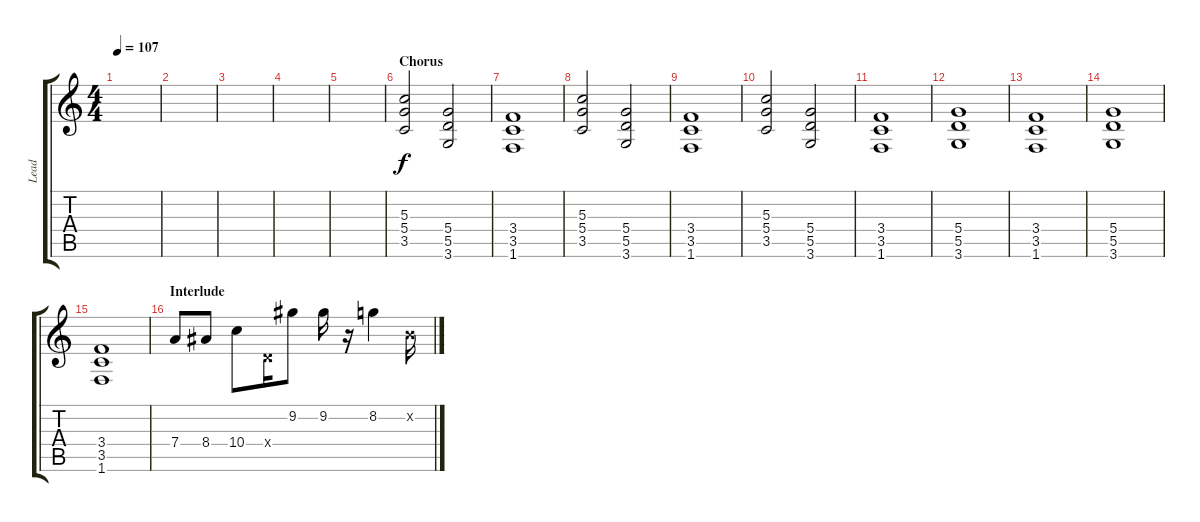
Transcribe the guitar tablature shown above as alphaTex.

\track ("Lead" "Lead") {instrument distortionguitar}
\staff {score tabs}
\tuning (E4 B3 G3 D3 A2 E2) {hide}
\ts (4 4)
\tempo 107
\clef g2
\ks c
|
|
|
|
|
\section ("" "Chorus")
(5.3 5.4 3.5).2 (5.4 5.5 3.6).2 |
(3.4 3.5 1.6).1 |
(5.3 5.4 3.5).2 (5.4 5.5 3.6).2 |
(3.4 3.5 1.6).1 |
(5.3 5.4 3.5).2 (5.4 5.5 3.6).2 |
(3.4 3.5 1.6).1 |
(5.4 5.5 3.6).1 |
(3.4 3.5 1.6).1 |
(5.4 5.5 3.6).1 |
(3.4 3.5 1.6).1 |
\section ("" "Interlude")
7.4.8 8.4.8 10.4.8 0.4{x}.16 9.2.8 9.2.16 r.16 8.2.4 0.2{x}.16
